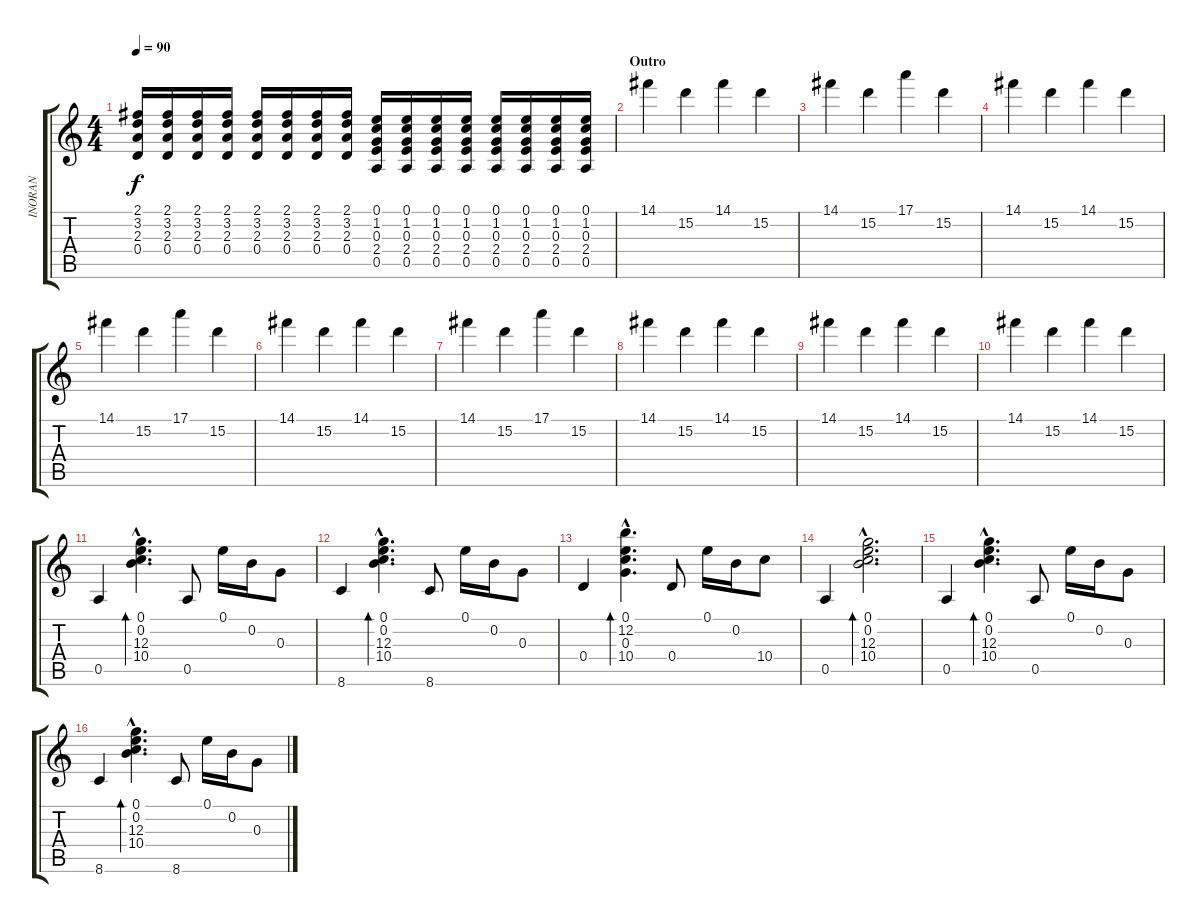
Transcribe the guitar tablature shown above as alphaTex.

\track ("INORAN" "INORAN") {instrument electricguitarclean}
\staff {score tabs}
\tuning (E4 B3 G3 D3 A2 E2) {hide}
\ts (4 4)
\tempo 90
\clef g2
\ks c
(2.1 3.2 2.3 0.4).16{dy f} (2.1 3.2 2.3 0.4).16 (2.1 3.2 2.3 0.4).16 (2.1 3.2 2.3 0.4).16 (2.1 3.2 2.3 0.4).16 (2.1 3.2 2.3 0.4).16 (2.1 3.2 2.3 0.4).16 (2.1 3.2 2.3 0.4).16 (0.1 1.2 0.3 2.4 0.5).16 (0.1 1.2 0.3 2.4 0.5).16 (0.1 1.2 0.3 2.4 0.5).16 (0.1 1.2 0.3 2.4 0.5).16 (0.1 1.2 0.3 2.4 0.5).16 (0.1 1.2 0.3 2.4 0.5).16 (0.1 1.2 0.3 2.4 0.5).16 (0.1 1.2 0.3 2.4 0.5).16 |
\section ("" "Outro")
14.1.4{volume 16 balance 8 instrument acousticguitarnylon} 15.2.4 14.1.4 15.2.4 |
14.1.4 15.2.4 17.1.4 15.2.4 |
14.1.4 15.2.4 14.1.4 15.2.4 |
14.1.4 15.2.4 17.1.4 15.2.4 |
14.1.4 15.2.4 14.1.4 15.2.4 |
14.1.4 15.2.4 17.1.4 15.2.4 |
14.1.4 15.2.4 14.1.4 15.2.4 |
14.1.4 15.2.4 14.1.4 15.2.4 |
14.1.4 15.2.4 14.1.4 15.2.4 |
0.5.4{volume 14 balance 4 instrument electricguitarclean} (0.1{hac} 0.2{hac} 12.3{hac} 10.4{hac}).4{d bd 120} 0.5.8 0.1.16 0.2.16 0.3.8 |
8.6.4 (0.1{hac} 0.2{hac} 12.3{hac} 10.4{hac}).4{d bd 120} 8.6.8 0.1.16 0.2.16 0.3.8 |
0.4.4 (0.1{hac} 12.2{hac} 0.3{hac} 10.4{hac}).4{d bd 120} 0.4.8 0.1.16 0.2.16 10.4.8 |
0.5.4 (0.1{hac} 0.2{hac} 12.3{hac} 10.4{hac}).2{d bd 120} |
0.5.4 (0.1{hac} 0.2{hac} 12.3{hac} 10.4{hac}).4{d bd 120} 0.5.8 0.1.16 0.2.16 0.3.8 |
8.6.4 (0.1{hac} 0.2{hac} 12.3{hac} 10.4{hac}).4{d bd 120} 8.6.8 0.1.16 0.2.16 0.3.8
